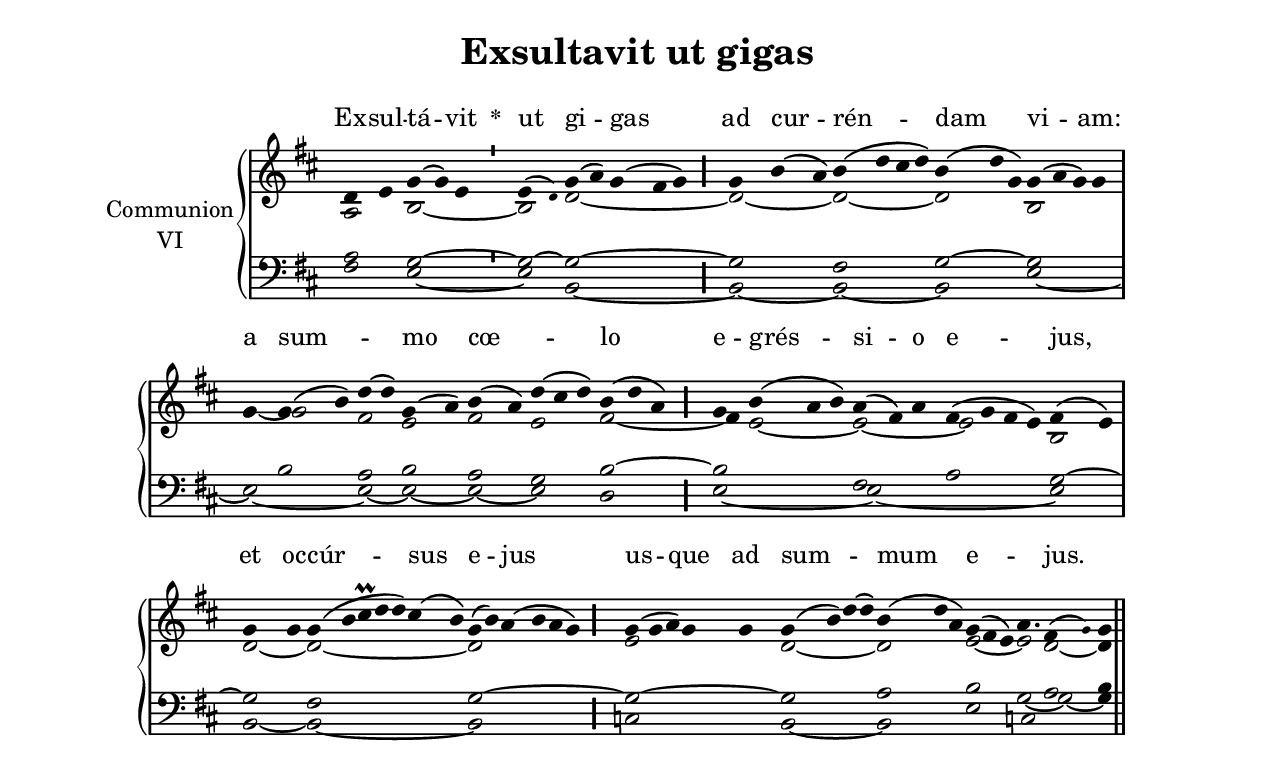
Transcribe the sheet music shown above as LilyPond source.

\version "2.18"
\include "gregorian.ly"
\include "noh2.ily"


%Page reference: page i.37
%(volume.page)

global = {
 \key g \lydian
 \cadenzaOn 
}

\header {
  title = \markup \center-column {"Exsultavit ut gigas" \vspace #1 }
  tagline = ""
  composer = ""
}

\paper {
 #(include-special-characters)
  oddHeaderMarkup = \markup \fill-line {
    \line {}
    \center-column {
      \on-the-fly #first-page     " "
      \on-the-fly #not-first-page "Exsultavit ut gigas"
    }
    \line { \on-the-fly #print-page-number-check-first \fromproperty #'page:page-number-string }
  }
  evenHeaderMarkup = \markup \fill-line {
    \line { \on-the-fly #print-page-number-check-first \fromproperty #'page:page-number-string }
    \center-column { "Exsultavit ut gigas" }
    \line {}
  }
}

chantText = \lyricmode {
Ex -- sul -- tá -- vit 
\set stanza = " * " ut gi -- gas 
ad cur -- rén -- dam vi -- am: 
a sum -- _ mo cœ -- _ lo 
e -- grés -- si -- o e -- jus, 
et oc -- cúr -- sus e -- jus 
us -- que ad sum -- _ mum e -- _ jus. }

chantMusic = {
\tieDown   d'4 e'4 g'4 ( g'4) e'4 \divisioMinima
 e'4 ( \once \tweak #'font-size #-4 d' ) g'4 ( a'4) g'4 ( fis'4 g'4) \divisioMaior
 g'4 b'4 ( a'4) b'4 ( d''4 cis''4 d''4) b'4 ( d''4 g'4) g'4 ( a'4 g'4) g'4 \divisioMaxima \forceBreak

 g'4 g'4 ( b'4) d''4 ( d''4) g'4 ( a'4) b'4 ( a'4) d''4 ( cis''4 d''4) b'4 ( d''4 a'4) \divisioMaior
 g'4 b'4 ( a'4 b'4) a'4 ( fis'4) a'4 fis'4 ( g'4 fis'4 e'4) fis'4 ( e'4) \divisioMaxima \forceBreak

 g'4 g'4 g'4 ( b'4 cis''\prall d''4 d''4) cis''4 ( b'4) g'4 ( b'4) a'4 ( b'4 a'4 g'4) \divisioMaior
 g'4 ( g'4 a'4) g'4 g'4 g'4 ( b'4) d''4 ( d''4) b'4 ( d''4 a'4) g'4 ( fis'4 e'4) a'4. fis'4 ( \once \tweak #'font-size #-4 g' ) g'4 \finalis

}

altoMusic = {
a2 b2*3/2 ~ \divisioMinima
b2 d'2*5/2 ~ \divisioMaior
d'2*3/2 ~ d'2*4/2 ~ d'2*3/2 b2*4/2 \divisioMaxima
g'4 ~ g'2 fis'2 e'2 fis'2 e'2*3/2 fis'2*3/2 ~ \divisioMaior
fis'4 e'2*3/2 ~ e'2*3/2 ~ e'2*4/2 b2 \divisioMaxima
d'2 ~ d'2*7/2 ~ d'2*6/2 \divisioMaior
e'2*5/2 d'2*4/2 ~ d'2*3/2 e'2*3/2 ~ e'2*3/4 d'2 ~ d'4 \finalis
}

tenorMusic = {
a2 g2*3/2 ~ \divisioMinima
g2 ~ g2*5/2 ~ \divisioMaior
g2*3/2 fis2*4/2 g2*3/2 ~ g2*4/2 \divisioMaxima
r4 b2 a2 b2 a2 g2*3/2 b2*3/2 ~ \divisioMaior
b2*4/2 fis2*3/2 a2*4/2 g2 ~ \divisioMaxima
g2 fis2*7/2 g2*6/2 ~ \divisioMaior
g2*5/2 ~ g2*4/2 a2*3/2 b2*3/2 c2*3/4 a2 b4 \finalis
}

bassMusic = {
fis2 e2*3/2 ~ \divisioMinima
e2 b,2*5/2 ~ \divisioMaior
b,2*3/2 ~ b,2*4/2 ~ b,2*3/2 e2*4/2 ~ \divisioMaxima
e2*3/2 ~ e2 ~ e2 ~ e2 ~ e2*3/2 d2*3/2 \divisioMaior
e2*4/2 ~ e2*7/2 ~ e2 \divisioMaxima
b,2 ~ b,2*7/2 ~ b,2*6/2 \divisioMaior
c2*5/2 b,2*4/2 ~ b,2*3/2 e2*3/2 g2*3/4 ~ g2 ~ g4 \finalis
}

voiceLines = {
\voiceLineStyle


}

\score{
  <<
    \new GrandStaff <<
      \set GrandStaff.autoBeaming = ##f
      \set GrandStaff.instrumentName = \markup \center-column {
        "Communion"
        "VI"
      }
      \new Staff = up <<
        \new Voice = "chant" {
          \voiceOne \global \chantMusic
        }
        \new Voice {
          \voiceTwo \global \altoMusic
        }
      >>

      \new Staff = down <<
        \clef bass
        \new Voice {
          \voiceOne \global \tenorMusic
        }
        \new Voice {
          \voiceTwo \global \bassMusic
        }
	\new Voice {
        \voiceThree \global \voiceLines
        }
      >>
    >>
    \new Lyrics \lyricsto chant {
      \chantText
    }
  >>
  \layout{
  }
  \midi{
    \tempo 4 = 125
  }
}
